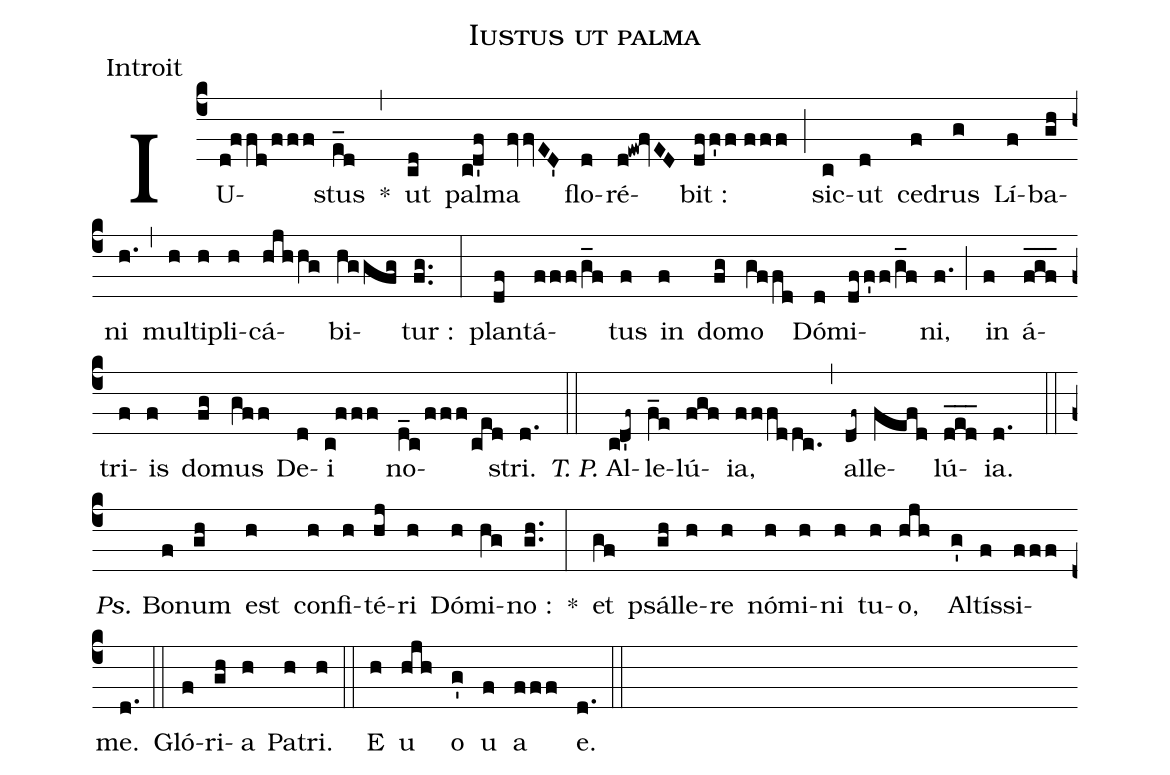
name:Iustus ut palma;
office-part:Introit;
%%
(c4) IU(d!ffd/fff)stus(e_d) *(,) ut(cd) pal(c!d'f)ma(fvvED') flo(d)ré(d!ew!fvED)bit :(dff'f//fff) (;) sic(c)ut(d) ce(f)drus(g) Lí(f)ba(gh)ni(h.) (,) mul(h)ti(h)pli(h)cá(hjhhg)bi(hggfg)tur :(fg..) (:)
plan(df)tá(fff/g_f)tus(f) in(f) do(fg)mo(gffd) Dó(d)mi(dff'f/g_f)ni,(f.) (;) in(f) á(fgf___)tri(f)is(f) do(fg)mus(gff) De(d)i(c!fff) no(d_c/fff/ced)stri.(d.) (::)

<i>T. P.</i> Al(c!d'f~)le(f_e)lú(fgf)ia,(fffddc.) (,) al(df~)le(fefd)lú(ded___)ia.(d.) (::)

<i>Ps.</i> Bo(f)num(gh) est(h) con(h)fi(h)té(hj)ri(h) Dó(h)mi(hg)no :(gh..) *(:)
et(gf) psál(gh)le(h)re(h) nó(h)mi(h)ni(h) tu(h)o,(hjh) Al(g')tís(f)si(fff)me.(d.) (::)

Gló(f)ri(gh)a(h) Pa(h)tri.(h) (::) E(h) u(hjh) o(g') u(f) a(fff) e.(d.) (::)
